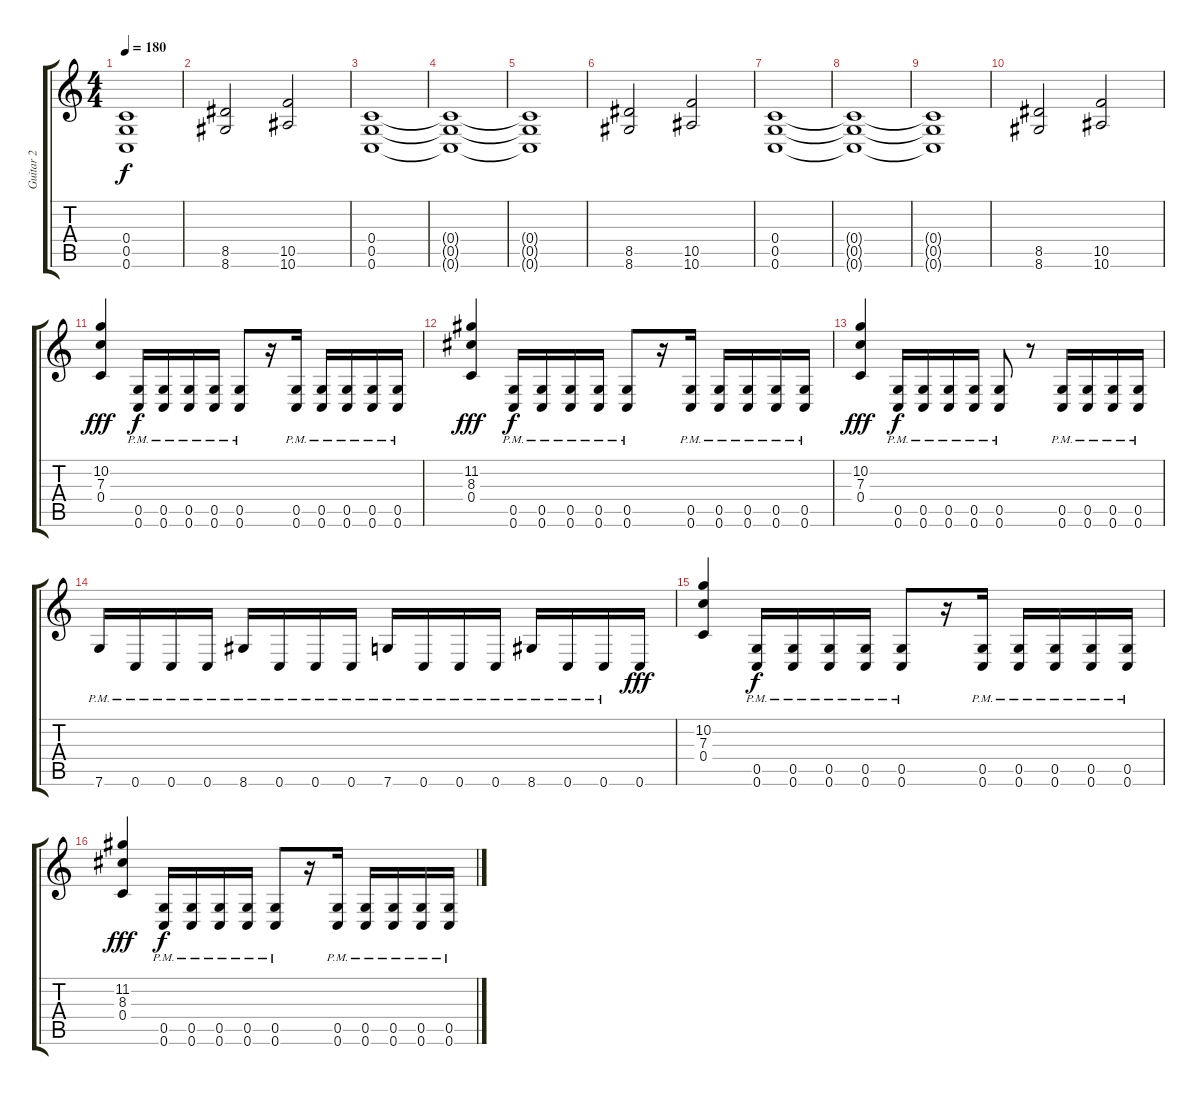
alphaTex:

\track ("Guitar 2" "Guitar 2") {instrument distortionguitar}
\staff {score tabs}
\tuning (D4 A3 F3 C3 G2 C2) {hide}
\ts (4 4)
\tempo 180
\clef g2
\ks c
(0.4{t} 0.5{t} 0.6{t}).1{dy f} |
(8.5 8.6).2 (10.5 10.6).2 |
(0.4 0.5 0.6).1 |
(0.4{t} 0.5{t} 0.6{t}).1 |
(0.4{t} 0.5{t} 0.6{t}).1 |
(8.5 8.6).2 (10.5 10.6).2 |
(0.4 0.5 0.6).1 |
(0.4{t} 0.5{t} 0.6{t}).1 |
(0.4{t} 0.5{t} 0.6{t}).1 |
(8.5 8.6).2 (10.5 10.6).2 |
(10.2 7.3 0.4).4{dy fff volume 13} (0.5{pm} 0.6{pm}).16{dy f} (0.5{pm} 0.6{pm}).16 (0.5{pm} 0.6{pm}).16 (0.5{pm} 0.6{pm}).16 (0.5{pm} 0.6{pm}).8 r.16 (0.5{pm} 0.6{pm}).16 (0.5{pm} 0.6{pm}).16 (0.5{pm} 0.6{pm}).16 (0.5{pm} 0.6{pm}).16 (0.5{pm} 0.6{pm}).16 |
(11.2 8.3 0.4).4{dy fff} (0.5{pm} 0.6{pm}).16{dy f} (0.5{pm} 0.6{pm}).16 (0.5{pm} 0.6{pm}).16 (0.5{pm} 0.6{pm}).16 (0.5{pm} 0.6{pm}).8 r.16 (0.5{pm} 0.6{pm}).16 (0.5{pm} 0.6{pm}).16 (0.5{pm} 0.6{pm}).16 (0.5{pm} 0.6{pm}).16 (0.5{pm} 0.6{pm}).16 |
(10.2 7.3 0.4).4{dy fff} (0.5{pm} 0.6{pm}).16{dy f} (0.5{pm} 0.6{pm}).16 (0.5{pm} 0.6{pm}).16 (0.5{pm} 0.6{pm}).16 (0.5{pm} 0.6{pm}).8 r.8 (0.5{pm} 0.6{pm}).16 (0.5{pm} 0.6{pm}).16 (0.5{pm} 0.6{pm}).16 (0.5{pm} 0.6{pm}).16 |
7.6{pm}.16 0.6{pm}.16 0.6{pm}.16 0.6{pm}.16 8.6{pm}.16 0.6{pm}.16 0.6{pm}.16 0.6{pm}.16 7.6{pm}.16 0.6{pm}.16 0.6{pm}.16 0.6{pm}.16 8.6{pm}.16 0.6{pm}.16 0.6{pm}.16 0.6.16{dy fff} |
(10.2 7.3 0.4).4 (0.5{pm} 0.6{pm}).16{dy f} (0.5{pm} 0.6{pm}).16 (0.5{pm} 0.6{pm}).16 (0.5{pm} 0.6{pm}).16 (0.5{pm} 0.6{pm}).8 r.16 (0.5{pm} 0.6{pm}).16 (0.5{pm} 0.6{pm}).16 (0.5{pm} 0.6{pm}).16 (0.5{pm} 0.6{pm}).16 (0.5{pm} 0.6{pm}).16 |
(11.2 8.3 0.4).4{dy fff} (0.5{pm} 0.6{pm}).16{dy f} (0.5{pm} 0.6{pm}).16 (0.5{pm} 0.6{pm}).16 (0.5{pm} 0.6{pm}).16 (0.5{pm} 0.6{pm}).8 r.16 (0.5{pm} 0.6{pm}).16 (0.5{pm} 0.6{pm}).16 (0.5{pm} 0.6{pm}).16 (0.5{pm} 0.6{pm}).16 (0.5{pm} 0.6{pm}).16
